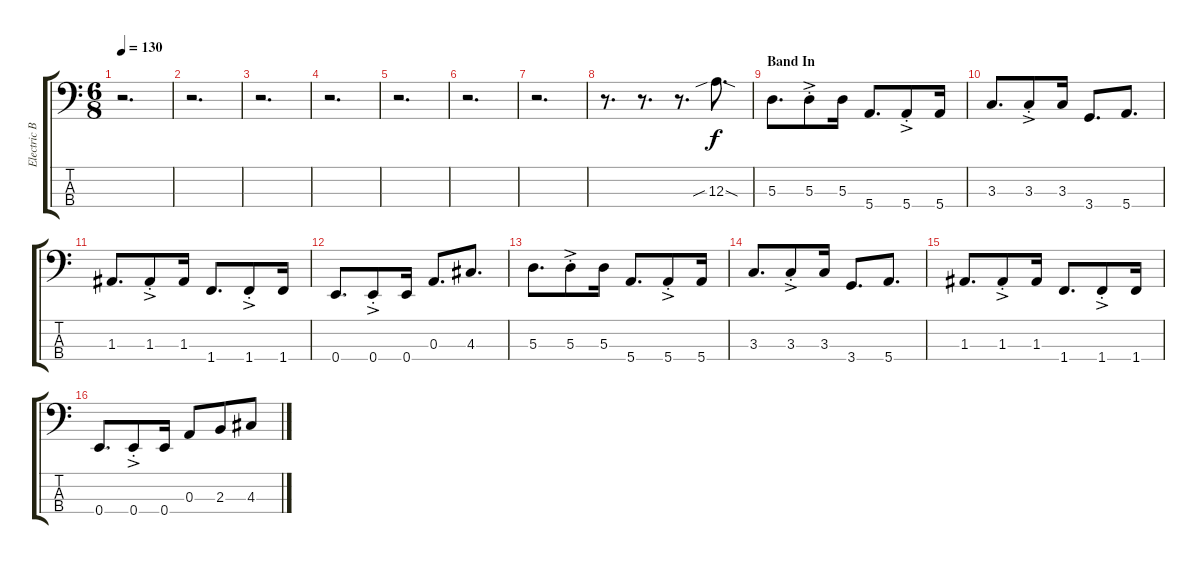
\track ("Electric Bass" "Electric B") {instrument electricbassfinger}
\staff {score tabs}
\tuning (G2 D2 A1 E1) {hide}
\ts (6 8)
\tempo 130
\clef f4
\ks c
r.2{d dy f instrument electricbassfinger} |
r.2{d} |
r.2{d} |
r.2{d} |
r.2{d} |
r.2{d} |
r.2{d} |
r.8{d} r.8{d} r.8{d} 12.3{sib sod}.8{d} |
\section ("" "Band In")
5.3.8{d} 5.3{ac st}.8 5.3.16 5.4.8{d} 5.4{ac st}.8 5.4.16 |
3.3.8{d} 3.3{ac st}.8 3.3.16 3.4.8{d} 5.4.8{d} |
1.3.8{d} 1.3{ac st}.8 1.3.16 1.4.8{d} 1.4{ac st}.8 1.4.16 |
0.4.8{d} 0.4{ac st}.8 0.4.16 0.3.8{d} 4.3.8{d} |
5.3.8{d} 5.3{ac st}.8 5.3.16 5.4.8{d} 5.4{ac st}.8 5.4.16 |
3.3.8{d} 3.3{ac st}.8 3.3.16 3.4.8{d} 5.4.8{d} |
1.3.8{d} 1.3{ac st}.8 1.3.16 1.4.8{d} 1.4{ac st}.8 1.4.16 |
0.4.8{d} 0.4{ac st}.8 0.4.16 0.3.8 2.3.8 4.3.8
